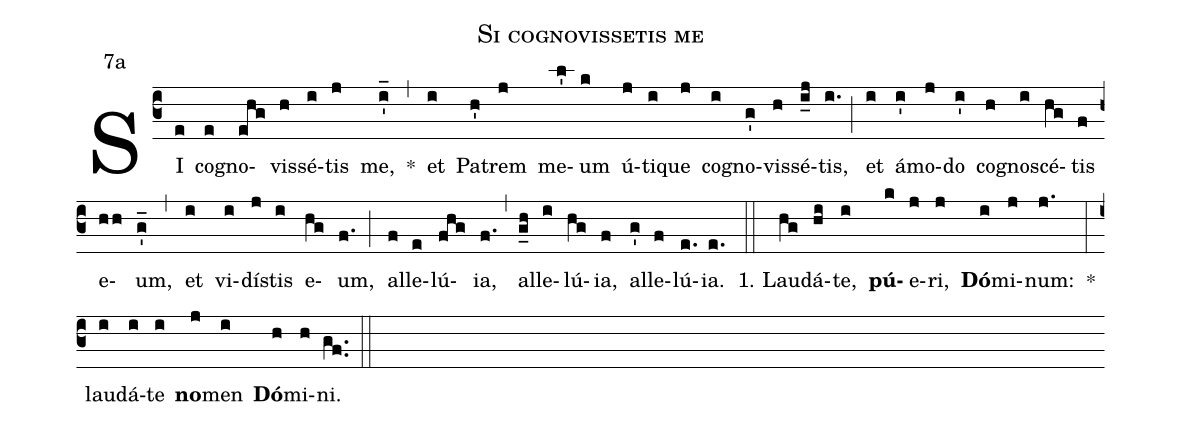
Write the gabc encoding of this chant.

name:Si cognovissetis me;
office-part:Antiphona;
mode:7;
annotation:7a;
%%
(c3) SI(e) co(e)gno(ehg)vis(h)sé(i)tis(j) me,(i'_) *(,) et(i) Pa(h')trem(j) me(l')um(k) ú(j)ti(i)que(j) co(i)gno(g')vis(h)sé(i_j)tis,(i.) (;) et(i) á(i')mo(j)do(i') co(h)gno(i)scé(hg)tis(f) e(hh)um,(g'_) (,) et(i) vi(i)dí(j)stis(i) e(hg)um,(f.) (;) al(f)le(e)lú(fhg)ia,(f.) (,) al(g_h)le(i)lú(hg)ia,(f) al(g')le(f)lú(e.)ia.(e.) (::)
1. Lau(hg)dá(hi)te,(i) <b>pú</b>(k)e(j)ri,(j) <b>Dó</b>(i)mi(j)num:(j.) *(:) lau(i)dá(i)te(i) <b>no</b>(j)men(i) <b>Dó</b>(h)mi(h)ni.(gf..) (::)
